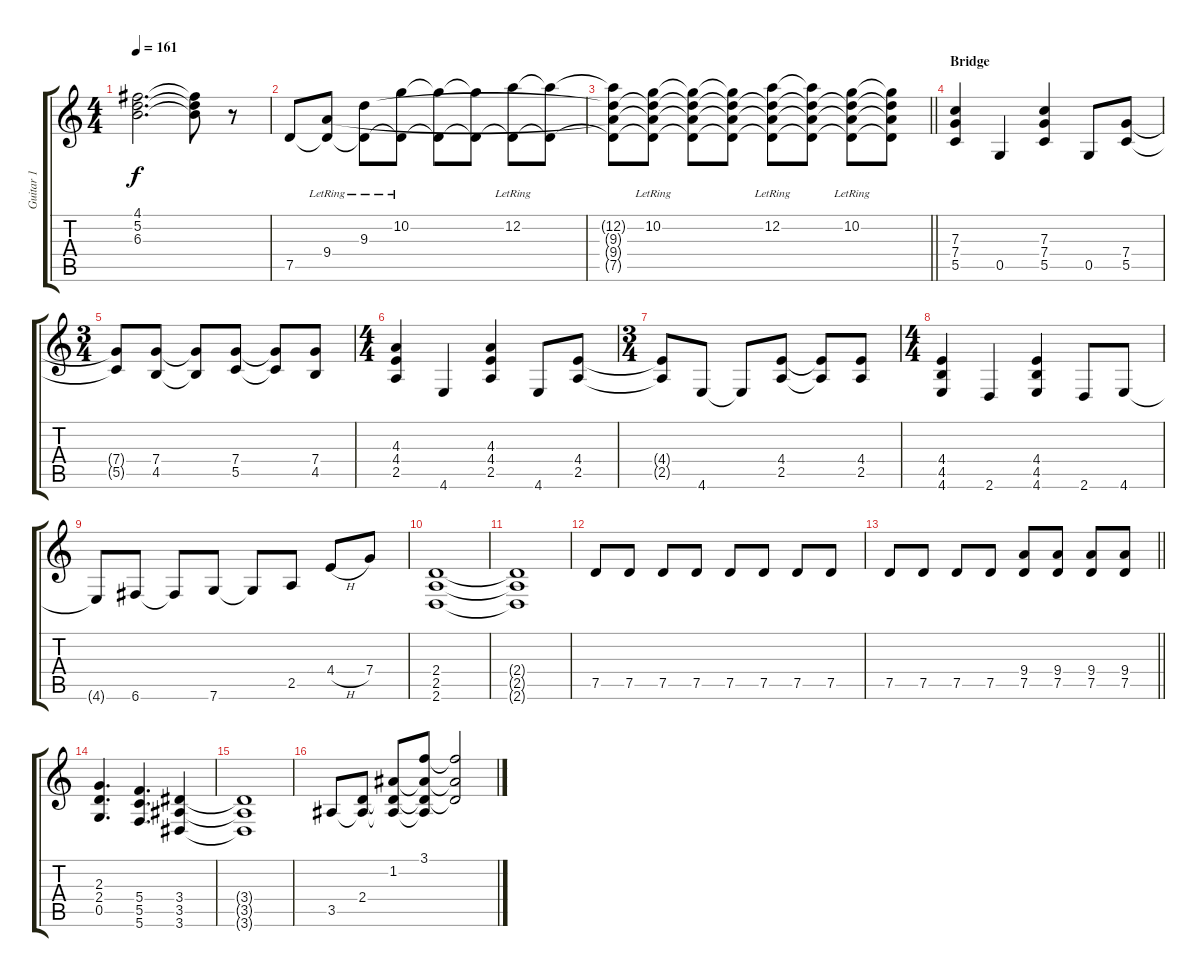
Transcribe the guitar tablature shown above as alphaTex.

\track ("Guitar 1" "Guitar 1") {instrument distortionguitar}
\staff {score tabs}
\tuning (D4 A3 F3 C3 G2 C2) {hide}
\ts (4 4)
\tempo 161
\clef g2
\ks c
(4.1{t} 5.2{t} 6.3{t}).2{d dy f} (4.1{t} 5.2{t} 6.3{t}).8 r.8{volume 10} |
7.5.8 (9.4{lr} 7.5{t}).8 (9.3{lr} 7.5{t}).8 (10.2{lr} 7.5{t}).8 (10.2{t} 7.5{t}).8 (10.2{t} 7.5{t}).8 (12.2{lr} 7.5{t}).8 (12.2{t} 7.5{t}).8 |
\barLineRight lightlight
(12.2{t} 9.3{t} 9.4{t} 7.5{t}).8 (10.2{lr} 9.3{t} 9.4{t} 7.5{t}).8 (10.2{t} 9.3{t} 9.4{t} 7.5{t}).8 (10.2{t} 9.3{t} 9.4{t} 7.5{t}).8 (12.2{lr} 9.3{t} 9.4{t} 7.5{t}).8 (12.2{t} 9.3{t} 9.4{t} 7.5{t}).8 (10.2{lr} 9.3{t} 9.4{t} 7.5{t}).8 (10.2{t} 9.3{t} 9.4{t} 7.5{t}).8 |
\section ("" "Bridge")
(7.3 7.4 5.5).4 0.5.4 (7.3 7.4 5.5).4 0.5.8 (7.4 5.5).8 |
\ts (3 4)
(7.4{t} 5.5{t}).8 (7.4 4.5).8 (7.4{t} 4.5{t}).8 (7.4 5.5).8 (7.4{t} 5.5{t}).8 (7.4 4.5).8 |
\ts (4 4)
(4.3 4.4 2.5).4 4.6.4 (4.3 4.4 2.5).4 4.6.8 (4.4 2.5).8 |
\ts (3 4)
(4.4{t} 2.5{t}).8 4.6.8 4.6{t}.8 (4.4 2.5).8 (4.4{t} 2.5{t}).8 (4.4 2.5).8 |
\ts (4 4)
(4.4 4.5 4.6).4 2.6.4 (4.4 4.5 4.6).4 2.6.8 4.6.8 |
4.6{t}.8 6.6.8 6.6{t}.8 7.6.8 7.6{t}.8 2.5.8 4.4{h}.8 7.4.8 |
(2.4 2.5 2.6).1 |
(2.4{t} 2.5{t} 2.6{t}).1 |
7.5.8 7.5.8 7.5.8 7.5.8 7.5.8 7.5.8 7.5.8 7.5.8 |
\barLineRight lightlight
7.5.8 7.5.8 7.5.8 7.5.8 (9.4 7.5).8 (9.4 7.5).8 (9.4 7.5).8 (9.4 7.5).8 |
(2.3 2.4 0.5).4{d} (5.4 5.5 5.6).4{d} (3.4 3.5 3.6).4 |
(3.4{t} 3.5{t} 3.6{t}).1 |
3.5.8 (2.4 3.5{t}).8 (1.2 2.4{t} 3.5{t}).8 (3.1 1.2{t} 2.4{t} 3.5{t}).8 (3.1{t} 1.2{t} 2.4{t}).2
